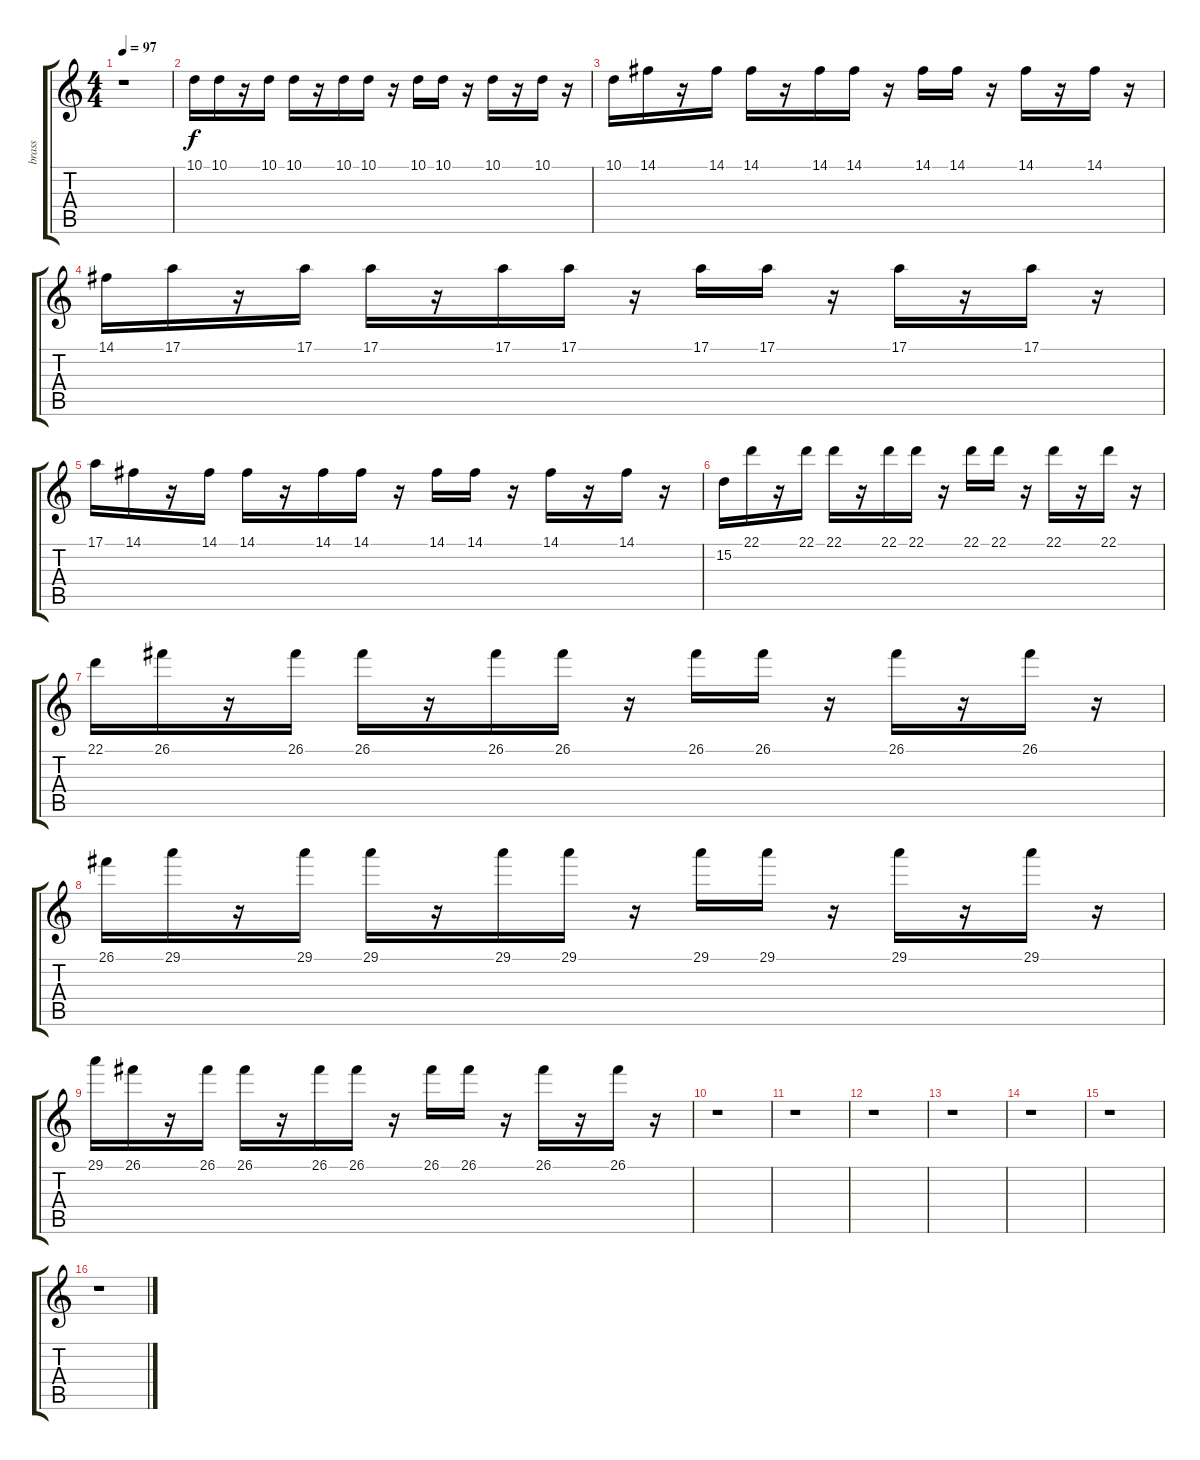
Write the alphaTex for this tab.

\track ("brass" "brass") {instrument lead2sawtooth}
\staff {score tabs}
\tuning (E4 B3 G3 D3 A2 E2) {hide}
\ts (4 4)
\tempo 97
\clef g2
\ks c
r.1{dy f} |
10.1.16 10.1.16 r.16 10.1.16 10.1.16 r.16 10.1.16 10.1.16 r.16 10.1.16 10.1.16 r.16 10.1.16 r.16 10.1.16 r.16 |
10.1.16 14.1.16 r.16 14.1.16 14.1.16 r.16 14.1.16 14.1.16 r.16 14.1.16 14.1.16 r.16 14.1.16 r.16 14.1.16 r.16 |
14.1.16 17.1.16 r.16 17.1.16 17.1.16 r.16 17.1.16 17.1.16 r.16 17.1.16 17.1.16 r.16 17.1.16 r.16 17.1.16 r.16 |
17.1.16 14.1.16 r.16 14.1.16 14.1.16 r.16 14.1.16 14.1.16 r.16 14.1.16 14.1.16 r.16 14.1.16 r.16 14.1.16 r.16 |
15.2.16 22.1.16 r.16 22.1.16 22.1.16 r.16 22.1.16 22.1.16 r.16 22.1.16 22.1.16 r.16 22.1.16 r.16 22.1.16 r.16 |
22.1.16 26.1.16 r.16 26.1.16 26.1.16 r.16 26.1.16 26.1.16 r.16 26.1.16 26.1.16 r.16 26.1.16 r.16 26.1.16 r.16 |
26.1.16 29.1.16 r.16 29.1.16 29.1.16 r.16 29.1.16 29.1.16 r.16 29.1.16 29.1.16 r.16 29.1.16 r.16 29.1.16 r.16 |
29.1.16 26.1.16 r.16 26.1.16 26.1.16 r.16 26.1.16 26.1.16 r.16 26.1.16 26.1.16 r.16 26.1.16 r.16 26.1.16 r.16 |
r.1 |
r.1 |
r.1 |
r.1 |
r.1 |
r.1 |
r.1
